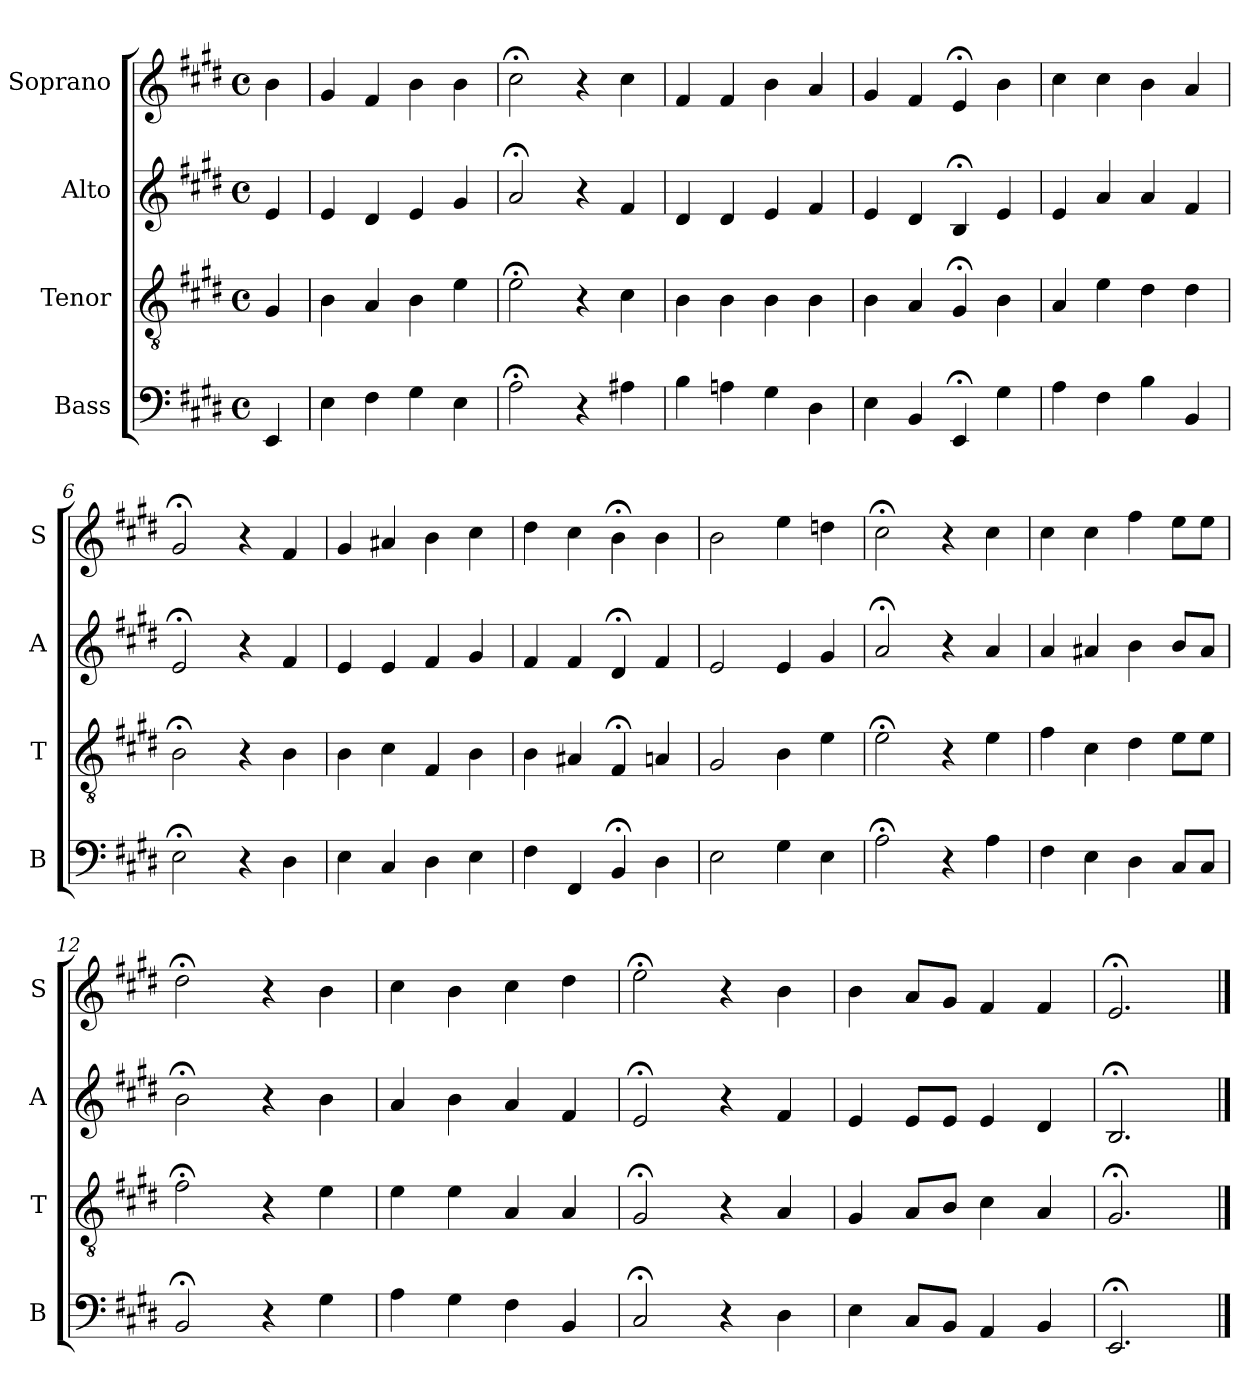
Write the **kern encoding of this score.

**kern	**kern	**kern	**kern
*part4	*part3	*part2	*part1
*staff4	*staff3	*staff2	*staff1
*I"Bass	*I"Tenor	*I"Alto	*I"Soprano
*I'B	*I'T	*I'A	*I'S
*clefF4	*clefGv2	*clefG2	*clefG2
*k[f#c#g#d#]	*k[f#c#g#d#]	*k[f#c#g#d#]	*k[f#c#g#d#]
*E:	*E:	*E:	*E:
*M4/4	*M4/4	*M4/4	*M4/4
*met(c)	*met(c)	*met(c)	*met(c)
*MM100	*MM100	*MM100	*MM100
=	=	=	=
4EE	4G#	4e	4b
=1	=1	=1	=1
4E	4B	4e	4g#
4F#	4A	4d#	4f#
4G#	4B	4e	4b
4E	4e	4g#	4b
=2	=2	=2	=2
2A;<	2e;<	2a;<	2cc#;<
4r	4r	4r	4r
4A#X	4c#	4f#	4cc#
=3	=3	=3	=3
4B	4B	4d#	4f#
4An	4B	4d#	4f#
4G#	4B	4e	4b
4D#	4B	4f#	4a
=4	=4	=4	=4
4E	4B	4e	4g#
4BB	4A	4d#	4f#
4EE;<	4G#;<	4B;<	4e;<
4G#	4B	4e	4b
=5	=5	=5	=5
4A	4A	4e	4cc#
4F#	4e	4a	4cc#
4B	4d#	4a	4b
4BB	4d#	4f#	4a
=6	=6	=6	=6
2E;<	2B;<	2e;<	2g#;<
4r	4r	4r	4r
4D#	4B	4f#	4f#
=7	=7	=7	=7
4E	4B	4e	4g#
4C#	4c#	4e	4a#X
4D#	4F#	4f#	4b
4E	4B	4g#	4cc#
=8	=8	=8	=8
4F#	4B	4f#	4dd#
4FF#	4A#X	4f#	4cc#
4BB;<	4F#;<	4d#;<	4b;<
4D#	4An	4f#	4b
=9	=9	=9	=9
2E	2G#	2e	2b
4G#	4B	4e	4ee
4E	4e	4g#	4ddn
=10	=10	=10	=10
2A;<	2e;<	2a;<	2cc#;<
4r	4r	4r	4r
4A	4e	4a	4cc#
=11	=11	=11	=11
4F#	4f#	4a	4cc#
4E	4c#	4a#X	4cc#
4D#	4d#	4b	4ff#
8C#L	8eL	8bL	8eeL
8C#J	8eJ	8a#J	8eeJ
=12	=12	=12	=12
2BB;<	2f#;<	2b;<	2dd#;<
4r	4r	4r	4r
4G#	4e	4b	4b
=13	=13	=13	=13
4A	4e	4a	4cc#
4G#	4e	4b	4b
4F#	4A	4a	4cc#
4BB	4A	4f#	4dd#
=14	=14	=14	=14
2C#;<	2G#;<	2e;<	2ee;<
4r	4r	4r	4r
4D#	4A	4f#	4b
=15	=15	=15	=15
4E	4G#	4e	4b
8C#L	8AL	8eL	8aL
8BBJ	8BJ	8eJ	8g#J
4AA	4c#	4e	4f#
4BB	4A	4d#	4f#
=16	=16	=16	=16
2.EE;<	2.G#;<	2.B;<	2.e;<
==	==	==	==
*-	*-	*-	*-
